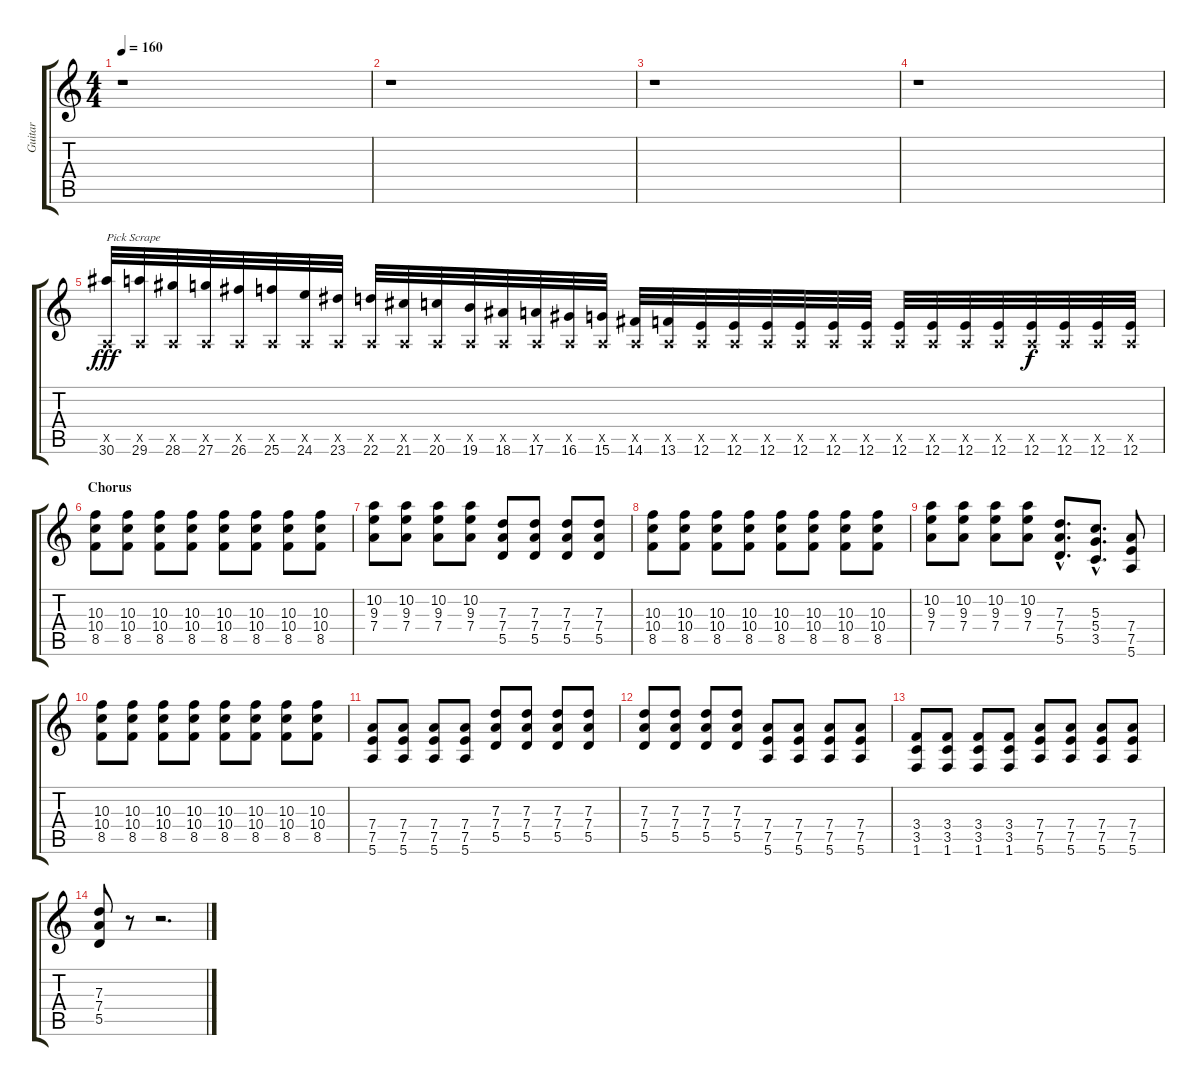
\track ("Guitar" "Guitar") {instrument distortionguitar}
\staff {score tabs}
\tuning (E4 B3 G3 D3 A2 E2) {hide}
\ts (4 4)
\tempo 160
\clef g2
\ks c
r.1{dy f} |
r.1 |
r.1 |
r.1 |
(0.5{x} 30.6).32{txt "Pick Scrape" dy fff balance 8} (0.5{x} 29.6).32 (0.5{x} 28.6).32 (0.5{x} 27.6).32 (0.5{x} 26.6).32 (0.5{x} 25.6).32 (0.5{x} 24.6).32 (0.5{x} 23.6).32 (0.5{x} 22.6).32 (0.5{x} 21.6).32 (0.5{x} 20.6).32 (0.5{x} 19.6).32 (0.5{x} 18.6).32 (0.5{x} 17.6).32 (0.5{x} 16.6).32 (0.5{x} 15.6).32 (0.5{x} 14.6).32 (0.5{x} 13.6).32 (0.5{x} 12.6).32 (0.5{x} 12.6).32 (0.5{x} 12.6).32 (0.5{x} 12.6).32 (0.5{x} 12.6).32 (0.5{x} 12.6).32 (0.5{x} 12.6).32 (0.5{x} 12.6).32 (0.5{x} 12.6).32 (0.5{x} 12.6).32 (0.5{x} 12.6).32{dy f} (0.5{x} 12.6).32 (0.5{x} 12.6).32 (0.5{x} 12.6).32 |
\section ("" "Chorus")
(10.3 10.4 8.5).8 (10.3 10.4 8.5).8 (10.3 10.4 8.5).8 (10.3 10.4 8.5).8 (10.3 10.4 8.5).8 (10.3 10.4 8.5).8 (10.3 10.4 8.5).8 (10.3 10.4 8.5).8 |
(10.2 9.3 7.4).8 (10.2 9.3 7.4).8 (10.2 9.3 7.4).8 (10.2 9.3 7.4).8 (7.3 7.4 5.5).8 (7.3 7.4 5.5).8 (7.3 7.4 5.5).8 (7.3 7.4 5.5).8 |
(10.3 10.4 8.5).8 (10.3 10.4 8.5).8 (10.3 10.4 8.5).8 (10.3 10.4 8.5).8 (10.3 10.4 8.5).8 (10.3 10.4 8.5).8 (10.3 10.4 8.5).8 (10.3 10.4 8.5).8 |
(10.2 9.3 7.4).8 (10.2 9.3 7.4).8 (10.2 9.3 7.4).8 (10.2 9.3 7.4).8 (7.3{hac} 7.4{hac} 5.5{hac}).8{d} (5.3{hac} 5.4{hac} 3.5{hac}).8{d} (7.4 7.5 5.6).8 |
(10.3 10.4 8.5).8 (10.3 10.4 8.5).8 (10.3 10.4 8.5).8 (10.3 10.4 8.5).8 (10.3 10.4 8.5).8 (10.3 10.4 8.5).8 (10.3 10.4 8.5).8 (10.3 10.4 8.5).8 |
(7.4 7.5 5.6).8 (7.4 7.5 5.6).8 (7.4 7.5 5.6).8 (7.4 7.5 5.6).8 (7.3 7.4 5.5).8 (7.3 7.4 5.5).8 (7.3 7.4 5.5).8 (7.3 7.4 5.5).8 |
(7.3 7.4 5.5).8 (7.3 7.4 5.5).8 (7.3 7.4 5.5).8 (7.3 7.4 5.5).8 (7.4 7.5 5.6).8 (7.4 7.5 5.6).8 (7.4 7.5 5.6).8 (7.4 7.5 5.6).8 |
(3.4 3.5 1.6).8 (3.4 3.5 1.6).8 (3.4 3.5 1.6).8 (3.4 3.5 1.6).8 (7.4 7.5 5.6).8 (7.4 7.5 5.6).8 (7.4 7.5 5.6).8 (7.4 7.5 5.6).8 |
(7.3 7.4 5.5).8 r.8 r.2{d}
